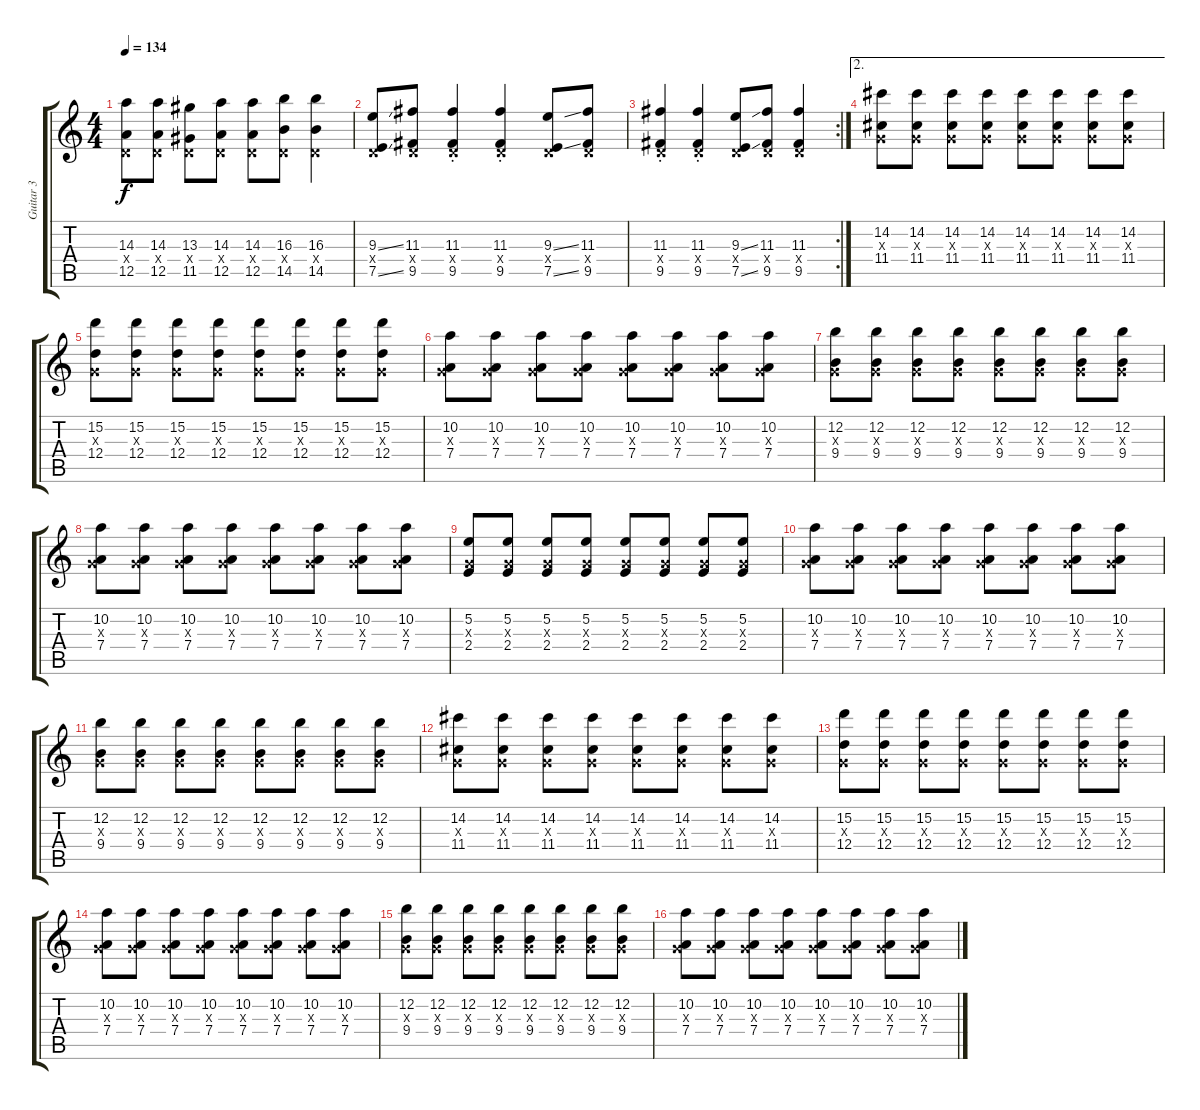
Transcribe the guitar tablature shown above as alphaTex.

\track ("Guitar 3" "Guitar 3") {instrument distortionguitar}
\staff {score tabs}
\tuning (E4 B3 G3 D3 A2 E2) {hide}
\ts (4 4)
\tempo 134
\clef g2
\ks c
(14.3 0.4{x} 12.5).8{dy f} (14.3 0.4{x} 12.5).8 (13.3 0.4{x} 11.5).8 (14.3 0.4{x} 12.5).8 (14.3 0.4{x} 12.5).8 (16.3 0.4{x} 14.5).8 (16.3 0.4{x} 14.5).4 |
(9.3{ss} 0.4{x} 7.5{ss}).8 (11.3 0.4{x} 9.5).8 (11.3{st} 0.4{x} 9.5{st}).4 (11.3{st} 0.4{x} 9.5{st}).4 (9.3{ss} 0.4{x} 7.5{ss}).8 (11.3 0.4{x} 9.5).8 |
\rc 2
(11.3{st} 0.4{x} 9.5{st}).4 (11.3{st} 0.4{x} 9.5{st}).4 (9.3{ss} 0.4{x} 7.5{ss}).8 (11.3 0.4{x} 9.5).8 (11.3 0.4{x} 9.5).4 |
\ae 2
(14.2 0.3{x} 11.4).8 (14.2 0.3{x} 11.4).8 (14.2 0.3{x} 11.4).8 (14.2 0.3{x} 11.4).8 (14.2 0.3{x} 11.4).8 (14.2 0.3{x} 11.4).8 (14.2 0.3{x} 11.4).8 (14.2 0.3{x} 11.4).8 |
(15.2 0.3{x} 12.4).8 (15.2 0.3{x} 12.4).8 (15.2 0.3{x} 12.4).8 (15.2 0.3{x} 12.4).8 (15.2 0.3{x} 12.4).8 (15.2 0.3{x} 12.4).8 (15.2 0.3{x} 12.4).8 (15.2 0.3{x} 12.4).8 |
(10.2 0.3{x} 7.4).8 (10.2 0.3{x} 7.4).8 (10.2 0.3{x} 7.4).8 (10.2 0.3{x} 7.4).8 (10.2 0.3{x} 7.4).8 (10.2 0.3{x} 7.4).8 (10.2 0.3{x} 7.4).8 (10.2 0.3{x} 7.4).8 |
(12.2 0.3{x} 9.4).8 (12.2 0.3{x} 9.4).8 (12.2 0.3{x} 9.4).8 (12.2 0.3{x} 9.4).8 (12.2 0.3{x} 9.4).8 (12.2 0.3{x} 9.4).8 (12.2 0.3{x} 9.4).8 (12.2 0.3{x} 9.4).8 |
(10.2 0.3{x} 7.4).8 (10.2 0.3{x} 7.4).8 (10.2 0.3{x} 7.4).8 (10.2 0.3{x} 7.4).8 (10.2 0.3{x} 7.4).8 (10.2 0.3{x} 7.4).8 (10.2 0.3{x} 7.4).8 (10.2 0.3{x} 7.4).8 |
(5.2 0.3{x} 2.4).8 (5.2 0.3{x} 2.4).8 (5.2 0.3{x} 2.4).8 (5.2 0.3{x} 2.4).8 (5.2 0.3{x} 2.4).8 (5.2 0.3{x} 2.4).8 (5.2 0.3{x} 2.4).8 (5.2 0.3{x} 2.4).8 |
(10.2 0.3{x} 7.4).8 (10.2 0.3{x} 7.4).8 (10.2 0.3{x} 7.4).8 (10.2 0.3{x} 7.4).8 (10.2 0.3{x} 7.4).8 (10.2 0.3{x} 7.4).8 (10.2 0.3{x} 7.4).8 (10.2 0.3{x} 7.4).8 |
(12.2 0.3{x} 9.4).8 (12.2 0.3{x} 9.4).8 (12.2 0.3{x} 9.4).8 (12.2 0.3{x} 9.4).8 (12.2 0.3{x} 9.4).8 (12.2 0.3{x} 9.4).8 (12.2 0.3{x} 9.4).8 (12.2 0.3{x} 9.4).8 |
(14.2 0.3{x} 11.4).8 (14.2 0.3{x} 11.4).8 (14.2 0.3{x} 11.4).8 (14.2 0.3{x} 11.4).8 (14.2 0.3{x} 11.4).8 (14.2 0.3{x} 11.4).8 (14.2 0.3{x} 11.4).8 (14.2 0.3{x} 11.4).8 |
(15.2 0.3{x} 12.4).8 (15.2 0.3{x} 12.4).8 (15.2 0.3{x} 12.4).8 (15.2 0.3{x} 12.4).8 (15.2 0.3{x} 12.4).8 (15.2 0.3{x} 12.4).8 (15.2 0.3{x} 12.4).8 (15.2 0.3{x} 12.4).8 |
(10.2 0.3{x} 7.4).8 (10.2 0.3{x} 7.4).8 (10.2 0.3{x} 7.4).8 (10.2 0.3{x} 7.4).8 (10.2 0.3{x} 7.4).8 (10.2 0.3{x} 7.4).8 (10.2 0.3{x} 7.4).8 (10.2 0.3{x} 7.4).8 |
(12.2 0.3{x} 9.4).8 (12.2 0.3{x} 9.4).8 (12.2 0.3{x} 9.4).8 (12.2 0.3{x} 9.4).8 (12.2 0.3{x} 9.4).8 (12.2 0.3{x} 9.4).8 (12.2 0.3{x} 9.4).8 (12.2 0.3{x} 9.4).8 |
(10.2 0.3{x} 7.4).8 (10.2 0.3{x} 7.4).8 (10.2 0.3{x} 7.4).8 (10.2 0.3{x} 7.4).8 (10.2 0.3{x} 7.4).8 (10.2 0.3{x} 7.4).8 (10.2 0.3{x} 7.4).8 (10.2 0.3{x} 7.4).8
